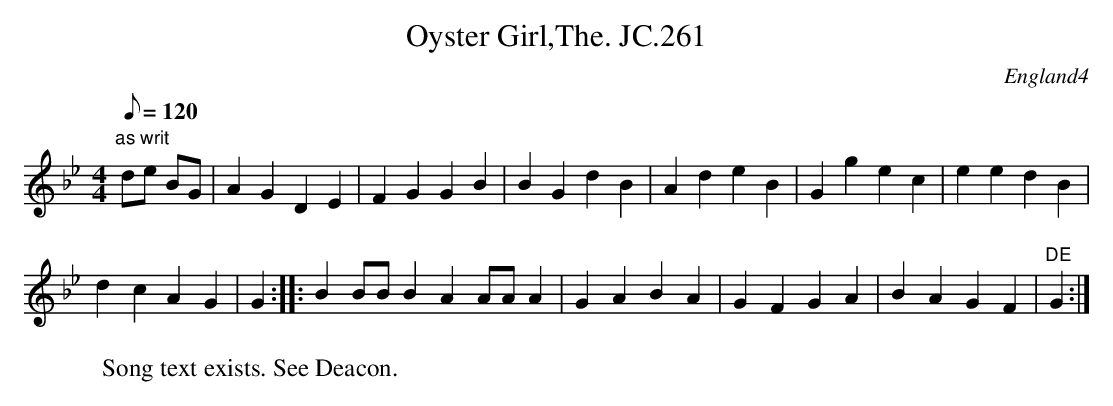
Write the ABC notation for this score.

X:1
T:Oyster Girl,The. JC.261
M:4/4
L:1/8
Q:120
O:England4
K:Bb
"as writ"de BG|A2G2D2E2|F2G2G2B2|B2G2d2B2|A2d2e2B2|G2g2e2c2|e2e2d2B2|!
d2c2A2G2|G2:|:B2BBB2A2AAA2|G2A2B2A2|G2F2G2A2|B2A2G2F2|"DE"G2:|]
W:Song text exists. See Deacon.
